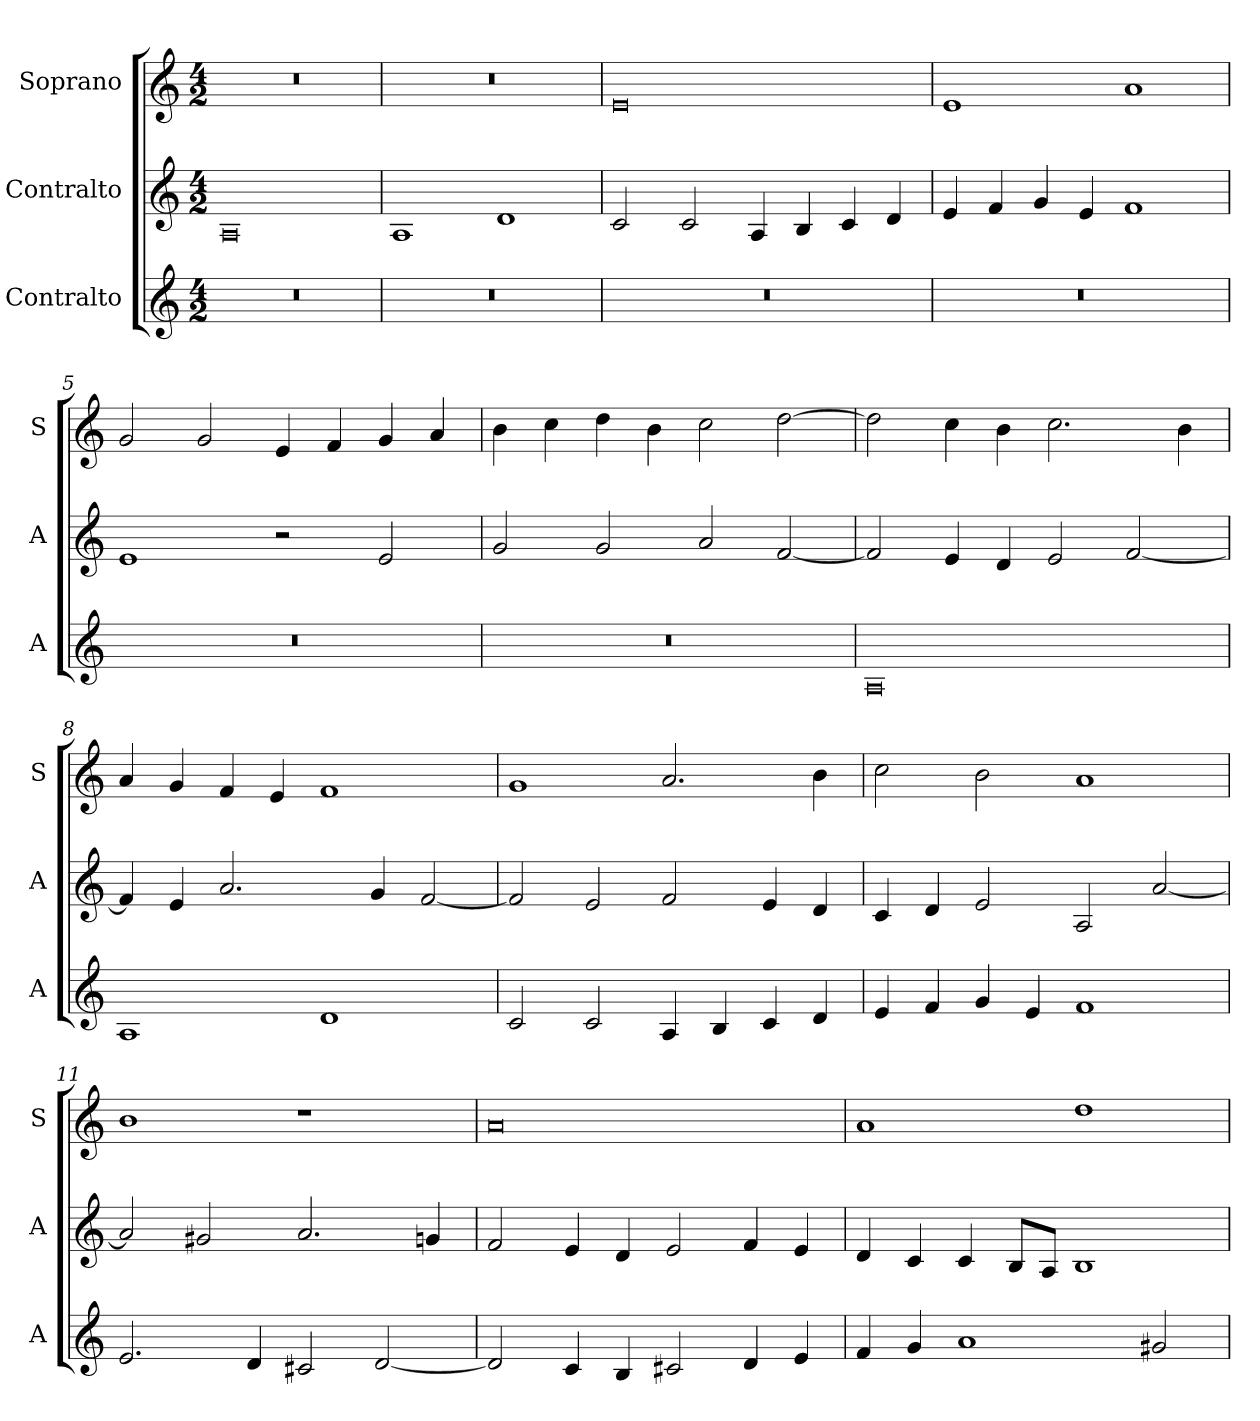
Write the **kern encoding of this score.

**kern	**kern	**kern
*part3	*part2	*part1
*staff3	*staff2	*staff1
*I"Contralto	*I"Contralto	*I"Soprano
*I'A	*I'A	*I'S
*clefG2	*clefG2	*clefG2
*k[]	*k[]	*k[]
*E:phr	*E:phr	*E:phr
*M4/2	*M4/2	*M4/2
=1	=1	=1
0r	0A	0r
=2	=2	=2
0r	1A	0r
.	1d	.
=3	=3	=3
0r	2c	0e
.	2c	.
.	4A	.
.	4B	.
.	4c	.
.	4d	.
=4	=4	=4
0r	4e	1e
.	4f	.
.	4g	.
.	4e	.
.	1f	1a
=5	=5	=5
0r	1e	2g
.	.	2g
.	2r	4e
.	.	4f
.	2e	4g
.	.	4a
=6	=6	=6
0r	2g	4b
.	.	4cc
.	2g	4dd
.	.	4b
.	2a	2cc
.	[2f	[2dd
=7	=7	=7
0A	2f]	2dd]
.	4e	4cc
.	4d	4b
.	2e	2.cc
.	[2f	.
.	.	4b
=8	=8	=8
1A	4f]	4a
.	4e	4g
.	2.a	4f
.	.	4e
1d	.	1f
.	4g	.
.	[2f	.
=9	=9	=9
2c	2f]	1g
2c	2e	.
4A	2f	2.a
4B	.	.
4c	4e	.
4d	4d	4b
=10	=10	=10
4e	4c	2cc
4f	4d	.
4g	2e	2b
4e	.	.
1f	2A	1a
.	[2a	.
=11	=11	=11
2.e	2a]	1b
.	2g#X	.
4d	.	.
2c#X	2.a	1r
[2d	.	.
.	4gn	.
=12	=12	=12
2d]	2f	0a
4c	4e	.
4B	4d	.
2c#X	2e	.
4d	4f	.
4e	4e	.
=13	=13	=13
4f	4d	1a
4g	4c	.
1a	4c	.
.	8B/L	.
.	8A/J	.
.	1B	1dd
2g#X	.	.
=	=	=
*-	*-	*-
